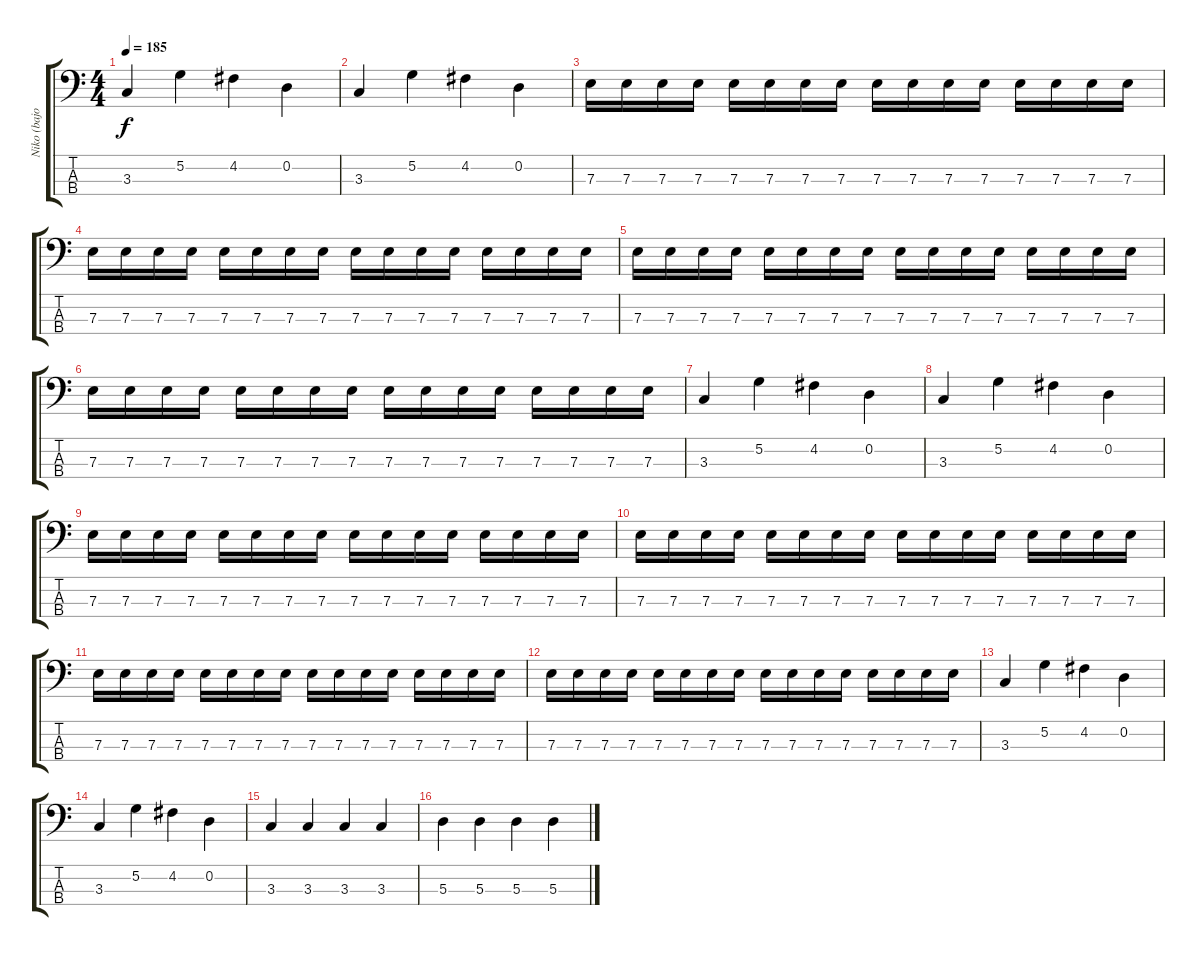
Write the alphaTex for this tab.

\track ("Niko (bajo)" "Niko (bajo") {instrument electricbassfinger}
\staff {score tabs}
\tuning (G2 D2 A1 E1) {hide}
\ts (4 4)
\tempo 185
\clef f4
\ks c
3.3.4{dy f} 5.2.4 4.2.4 0.2.4 |
3.3.4 5.2.4 4.2.4 0.2.4 |
7.3.16 7.3.16 7.3.16 7.3.16 7.3.16 7.3.16 7.3.16 7.3.16 7.3.16 7.3.16 7.3.16 7.3.16 7.3.16 7.3.16 7.3.16 7.3.16 |
7.3.16 7.3.16 7.3.16 7.3.16 7.3.16 7.3.16 7.3.16 7.3.16 7.3.16 7.3.16 7.3.16 7.3.16 7.3.16 7.3.16 7.3.16 7.3.16 |
7.3.16 7.3.16 7.3.16 7.3.16 7.3.16 7.3.16 7.3.16 7.3.16 7.3.16 7.3.16 7.3.16 7.3.16 7.3.16 7.3.16 7.3.16 7.3.16 |
7.3.16 7.3.16 7.3.16 7.3.16 7.3.16 7.3.16 7.3.16 7.3.16 7.3.16 7.3.16 7.3.16 7.3.16 7.3.16 7.3.16 7.3.16 7.3.16 |
3.3.4 5.2.4 4.2.4 0.2.4 |
3.3.4 5.2.4 4.2.4 0.2.4 |
7.3.16 7.3.16 7.3.16 7.3.16 7.3.16 7.3.16 7.3.16 7.3.16 7.3.16 7.3.16 7.3.16 7.3.16 7.3.16 7.3.16 7.3.16 7.3.16 |
7.3.16 7.3.16 7.3.16 7.3.16 7.3.16 7.3.16 7.3.16 7.3.16 7.3.16 7.3.16 7.3.16 7.3.16 7.3.16 7.3.16 7.3.16 7.3.16 |
7.3.16 7.3.16 7.3.16 7.3.16 7.3.16 7.3.16 7.3.16 7.3.16 7.3.16 7.3.16 7.3.16 7.3.16 7.3.16 7.3.16 7.3.16 7.3.16 |
7.3.16 7.3.16 7.3.16 7.3.16 7.3.16 7.3.16 7.3.16 7.3.16 7.3.16 7.3.16 7.3.16 7.3.16 7.3.16 7.3.16 7.3.16 7.3.16 |
3.3.4 5.2.4 4.2.4 0.2.4 |
3.3.4 5.2.4 4.2.4 0.2.4 |
3.3.4 3.3.4 3.3.4 3.3.4 |
5.3.4 5.3.4 5.3.4 5.3.4
